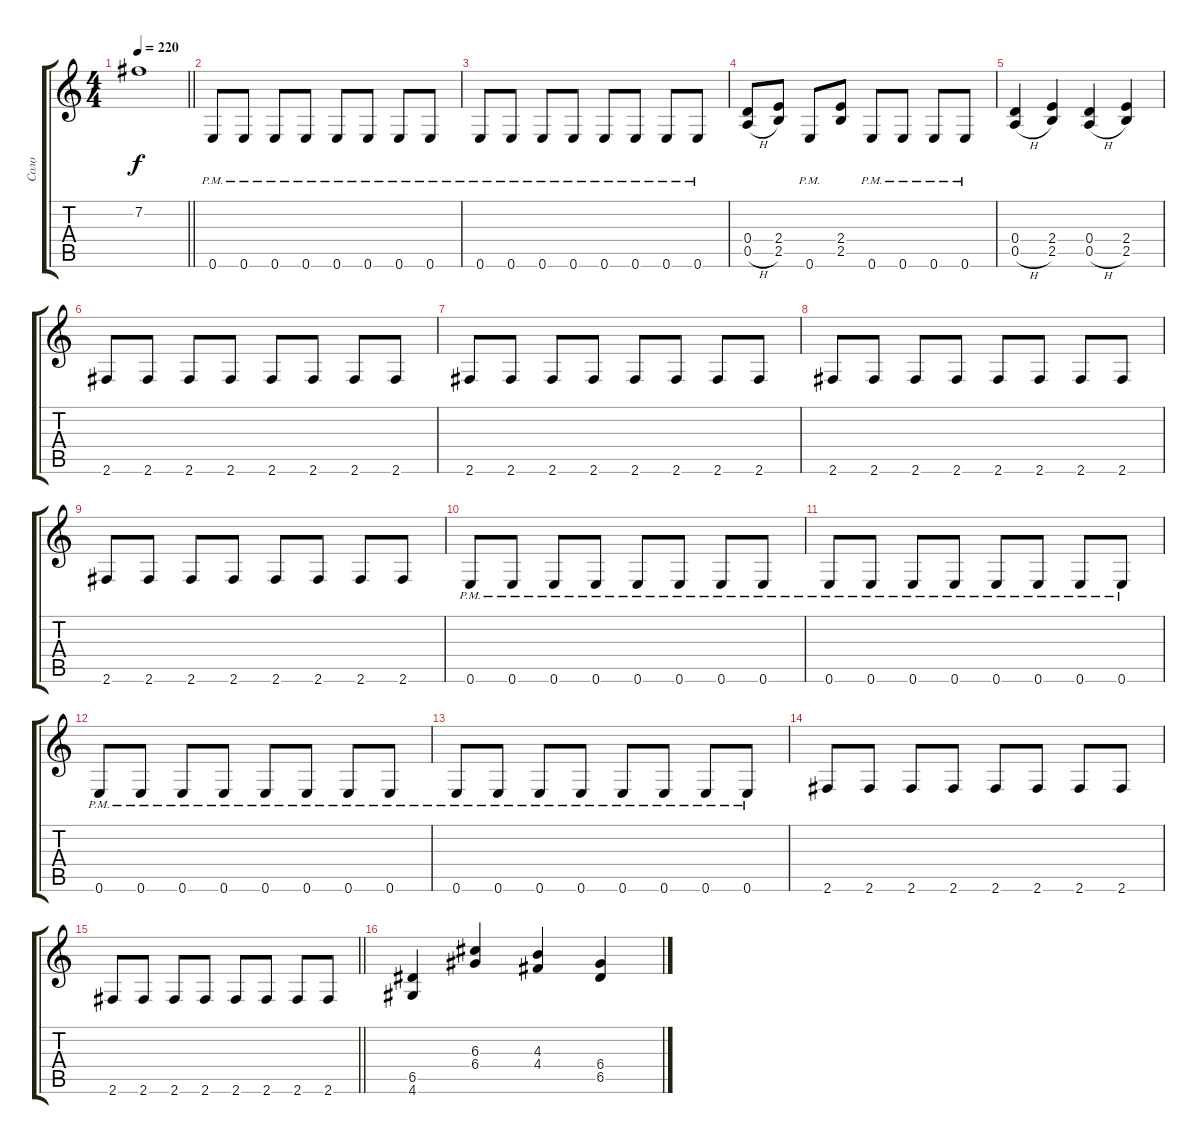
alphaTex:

\track ("Соло" "Соло") {instrument distortionguitar}
\staff {score tabs}
\tuning (E4 B3 G3 D3 A2 E2) {hide}
\ts (4 4)
\tempo 220
\clef g2
\barLineRight lightlight
\ks c
7.2{t}.1{dy f} |
0.6{pm}.8 0.6{pm}.8 0.6{pm}.8 0.6{pm}.8 0.6{pm}.8 0.6{pm}.8 0.6{pm}.8 0.6{pm}.8 |
0.6{pm}.8 0.6{pm}.8 0.6{pm}.8 0.6{pm}.8 0.6{pm}.8 0.6{pm}.8 0.6{pm}.8 0.6{pm}.8 |
(0.4 0.5{h}).8 (2.4 2.5).8 0.6{pm}.8 (2.4 2.5).8 0.6{pm}.8 0.6{pm}.8 0.6{pm}.8 0.6{pm}.8 |
(0.4 0.5{h}).4 (2.4 2.5).4 (0.4 0.5{h}).4 (2.4 2.5).4 |
2.6.8 2.6.8 2.6.8 2.6.8 2.6.8 2.6.8 2.6.8 2.6.8 |
2.6.8 2.6.8 2.6.8 2.6.8 2.6.8 2.6.8 2.6.8 2.6.8 |
2.6.8 2.6.8 2.6.8 2.6.8 2.6.8 2.6.8 2.6.8 2.6.8 |
2.6.8 2.6.8 2.6.8 2.6.8 2.6.8 2.6.8 2.6.8 2.6.8 |
0.6{pm}.8 0.6{pm}.8 0.6{pm}.8 0.6{pm}.8 0.6{pm}.8 0.6{pm}.8 0.6{pm}.8 0.6{pm}.8 |
0.6{pm}.8 0.6{pm}.8 0.6{pm}.8 0.6{pm}.8 0.6{pm}.8 0.6{pm}.8 0.6{pm}.8 0.6{pm}.8 |
0.6{pm}.8 0.6{pm}.8 0.6{pm}.8 0.6{pm}.8 0.6{pm}.8 0.6{pm}.8 0.6{pm}.8 0.6{pm}.8 |
0.6{pm}.8 0.6{pm}.8 0.6{pm}.8 0.6{pm}.8 0.6{pm}.8 0.6{pm}.8 0.6{pm}.8 0.6{pm}.8 |
2.6.8 2.6.8 2.6.8 2.6.8 2.6.8 2.6.8 2.6.8 2.6.8 |
\barLineRight lightlight
2.6.8 2.6.8 2.6.8 2.6.8 2.6.8 2.6.8 2.6.8 2.6.8 |
(6.5 4.6).4 (6.3 6.4).4 (4.3 4.4).4 (6.4 6.5).4
